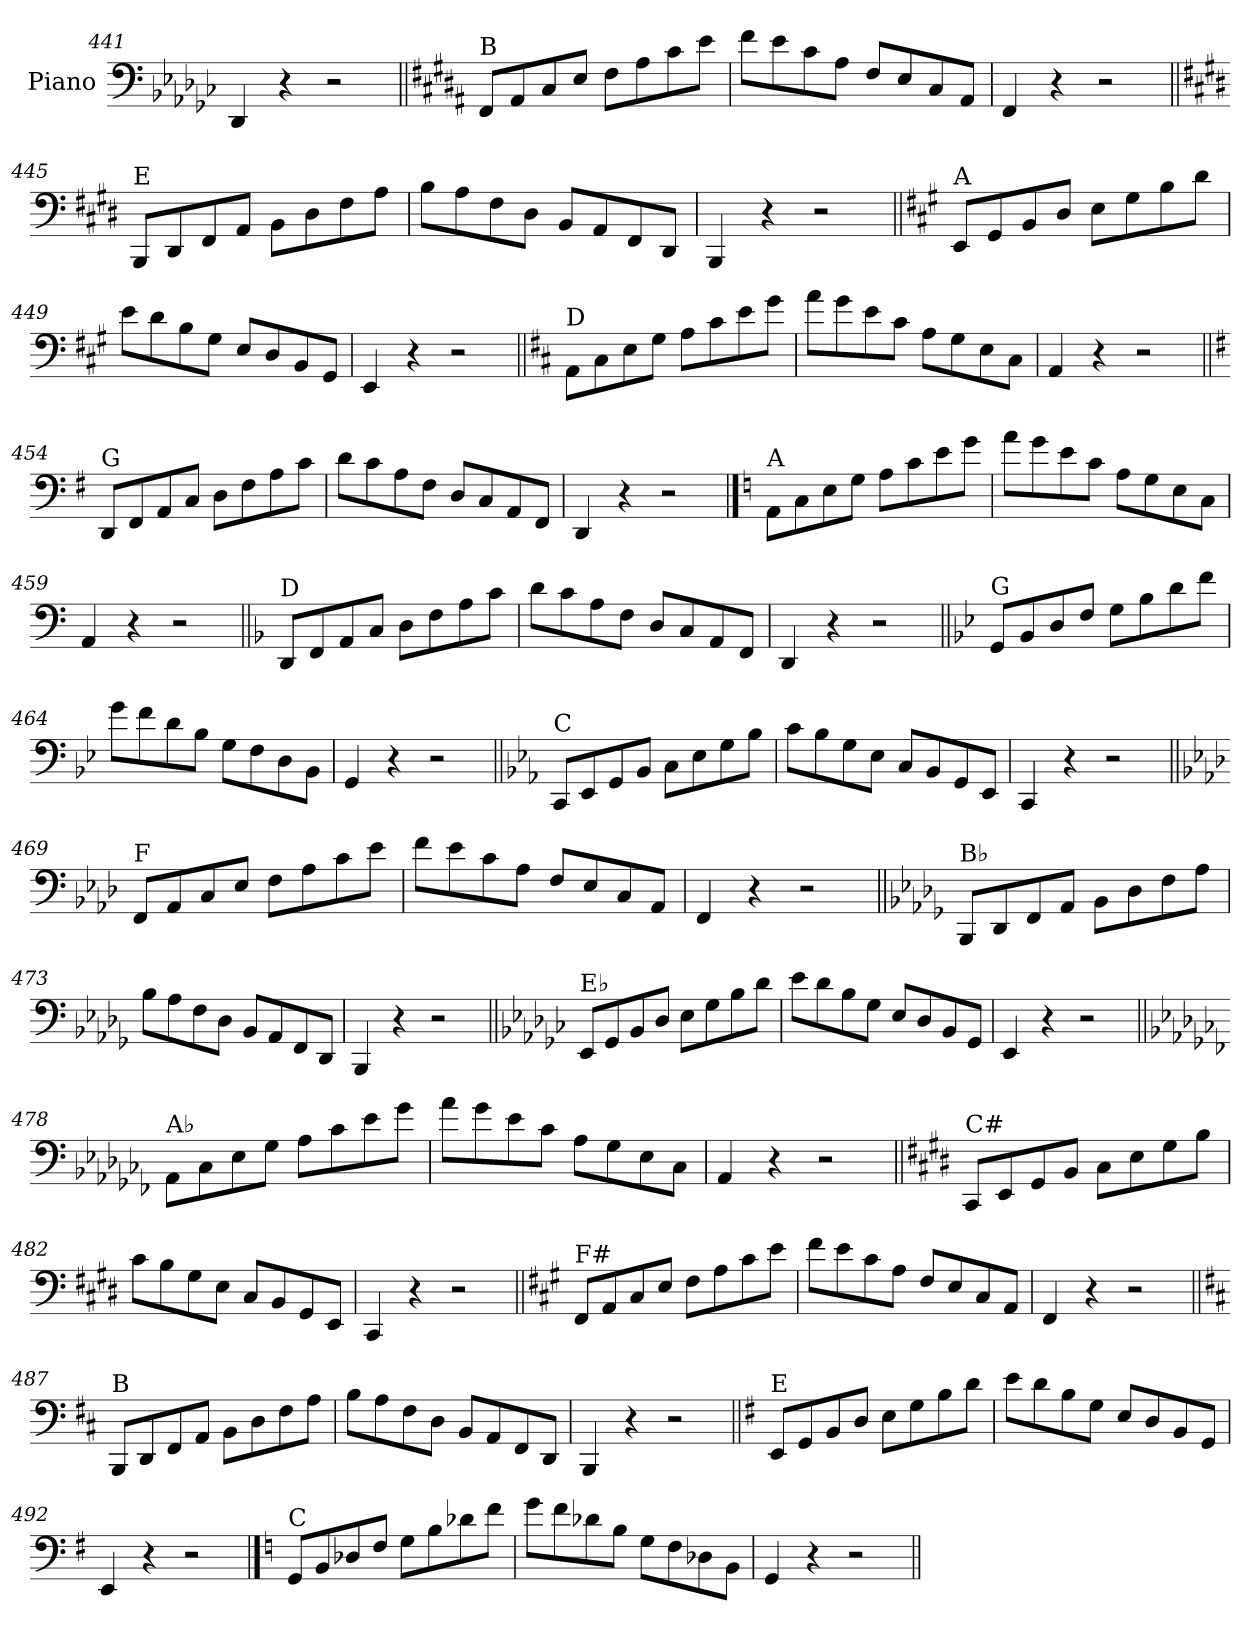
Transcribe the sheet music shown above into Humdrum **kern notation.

**kern
*part1
*staff1
*I"Piano
*I'Pno.
*clefF4
*k[b-e-a-d-g-c-]
=441
4DD-/
4r
2r
=442||
*k[f#c#g#d#a#]
!LO:TX:a:t=B
8FF#/L
8AA#/
8C#/
8E/J
8F#\L
8A#\
8c#\
8e\J
=443
8f#\L
8e\
8c#\
8A#\J
8F#/L
8E/
8C#/
8AA#/J
=444
4FF#/
4r
2r
!!LO:LB:g=z
=445||
*k[f#c#g#d#]
!LO:TX:a:t=E
8BBB/L
8DD#/
8FF#/
8AA/J
8BB\L
8D#\
8F#\
8A\J
=446
8B\L
8A\
8F#\
8D#\J
8BB/L
8AA/
8FF#/
8DD#/J
=447
4BBB/
4r
2r
=448||
*k[f#c#g#]
!LO:TX:a:t=A
8EE/L
8GG#/
8BB/
8D/J
8E\L
8G#\
8B\
8d\J
=449
8e\L
8d\
8B\
8G#\J
8E/L
8D/
8BB/
8GG#/J
=450
4EE/
4r
2r
!!LO:LB:g=z
=451||
*k[f#c#]
!LO:TX:a:t=D
8AA\L
8C#\
8E\
8G\J
8A\L
8c#\
8e\
8g\J
=452
8a\L
8g\
8e\
8c#\J
8A\L
8G\
8E\
8C#\J
=453
4AA/
4r
2r
=454||
*k[f#]
!LO:TX:a:t=G
8DD/L
8FF#/
8AA/
8C/J
8D\L
8F#\
8A\
8c\J
=455
8d\L
8c\
8A\
8F#\J
8D/L
8C/
8AA/
8FF#/J
=456
4DD/
4r
2r
!!LO:PB:g=z
==457
*k[]
!LO:TX:a:t=A
8AA\L
8C\
8E\
8G\J
8A\L
8c\
8e\
8g\J
=458
8a\L
8g\
8e\
8c\J
8A\L
8G\
8E\
8C\J
=459
4AA/
4r
2r
=460||
*k[b-]
!LO:TX:a:t=D
8DD/L
8FF/
8AA/
8C/J
8D\L
8F\
8A\
8c\J
=461
8d\L
8c\
8A\
8F\J
8D/L
8C/
8AA/
8FF/J
=462
4DD/
4r
2r
!!LO:LB:g=z
=463||
*k[b-e-]
!LO:TX:a:t=G
8GG/L
8BB-/
8D/
8F/J
8G\L
8B-\
8d\
8f\J
=464
8g\L
8f\
8d\
8B-\J
8G\L
8F\
8D\
8BB-\J
=465
4GG/
4r
2r
=466||
*k[b-e-a-]
!LO:TX:a:t=C
8CC/L
8EE-/
8GG/
8BB-/J
8C\L
8E-\
8G\
8B-\J
=467
8c\L
8B-\
8G\
8E-\J
8C/L
8BB-/
8GG/
8EE-/J
=468
4CC/
4r
2r
!!LO:LB:g=z
=469||
*k[b-e-a-d-]
!LO:TX:a:t=F
8FF/L
8AA-/
8C/
8E-/J
8F\L
8A-\
8c\
8e-\J
=470
8f\L
8e-\
8c\
8A-\J
8F/L
8E-/
8C/
8AA-/J
=471
4FF/
4r
2r
=472||
*k[b-e-a-d-g-]
!LO:TX:a:t=B♭
8BBB-/L
8DD-/
8FF/
8AA-/J
8BB-\L
8D-\
8F\
8A-\J
=473
8B-\L
8A-\
8F\
8D-\J
8BB-/L
8AA-/
8FF/
8DD-/J
=474
4BBB-/
4r
2r
!!LO:LB:g=z
=475||
*k[b-e-a-d-g-c-]
!LO:TX:a:t=E♭
8EE-/L
8GG-/
8BB-/
8D-/J
8E-\L
8G-\
8B-\
8d-\J
=476
8e-\L
8d-\
8B-\
8G-\J
8E-/L
8D-/
8BB-/
8GG-/J
=477
4EE-/
4r
2r
=478||
*k[b-e-a-d-g-c-f-]
!LO:TX:a:t=A♭
8AA-\L
8C-\
8E-\
8G-\J
8A-\L
8c-\
8e-\
8g-\J
=479
8a-\L
8g-\
8e-\
8c-\J
8A-\L
8G-\
8E-\
8C-\J
=480
4AA-/
4r
2r
!!LO:LB:g=z
=481||
*k[f#c#g#d#]
!LO:TX:a:t=C#
8CC#/L
8EE/
8GG#/
8BB/J
8C#\L
8E\
8G#\
8B\J
=482
8c#\L
8B\
8G#\
8E\J
8C#/L
8BB/
8GG#/
8EE/J
=483
4CC#/
4r
2r
=484||
*k[f#c#g#]
!LO:TX:a:t=F#
8FF#/L
8AA/
8C#/
8E/J
8F#\L
8A\
8c#\
8e\J
=485
8f#\L
8e\
8c#\
8A\J
8F#/L
8E/
8C#/
8AA/J
=486
4FF#/
4r
2r
!!LO:LB:g=z
=487||
*k[f#c#]
!LO:TX:a:t=B
8BBB/L
8DD/
8FF#/
8AA/J
8BB\L
8D\
8F#\
8A\J
=488
8B\L
8A\
8F#\
8D\J
8BB/L
8AA/
8FF#/
8DD/J
=489
4BBB/
4r
2r
=490||
*k[f#]
!LO:TX:a:t=E
8EE/L
8GG/
8BB/
8D/J
8E\L
8G\
8B\
8d\J
=491
8e\L
8d\
8B\
8G\J
8E/L
8D/
8BB/
8GG/J
=492
4EE/
4r
2r
!!LO:PB:g=z
==493
*k[]
!LO:TX:a:t=C
8GG/L
8BB/
8D-X/
8F/J
8G\L
8B\
8d-X\
8f\J
=494
8g\L
8f\
8d-X\
8B\J
8G\L
8F\
8D-X\
8BB\J
=495
4GG/
4r
2r
=||
*-
